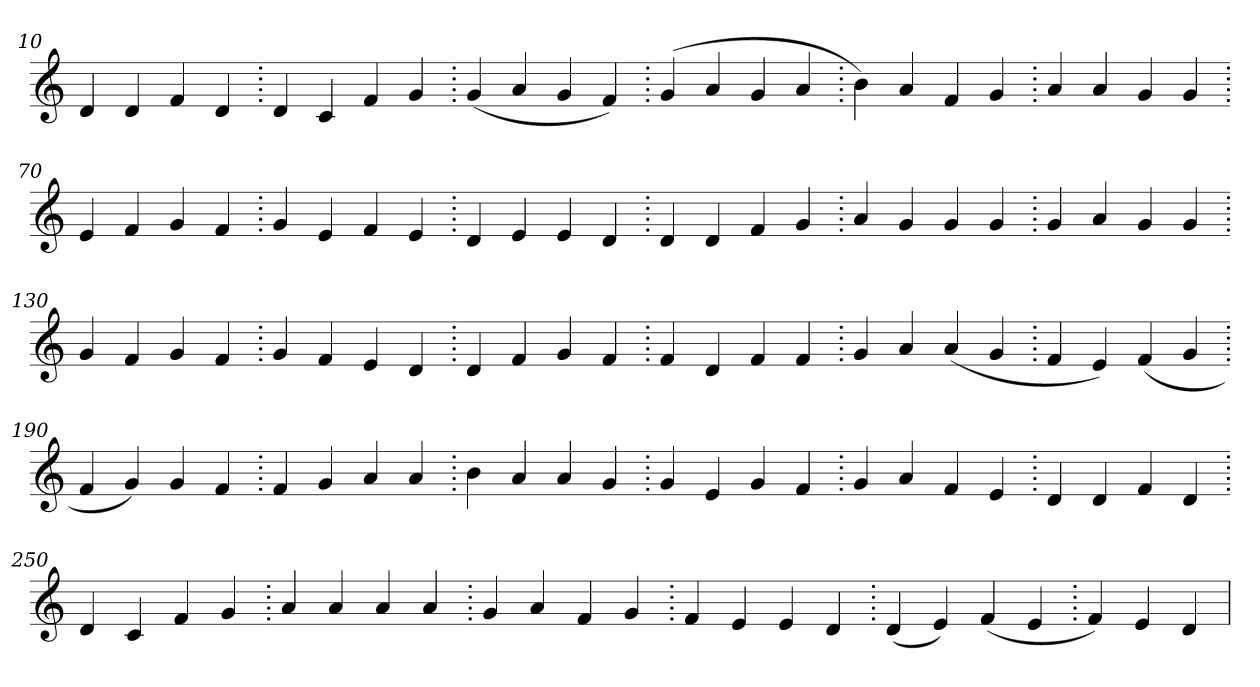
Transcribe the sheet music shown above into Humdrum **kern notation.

**kern
*part1
*staff1
*clefG2
=10.
4d
4d
4f
4d
=20.
4d
4c
4f
4g
=30.
(>4g
4a
4g
4f)
=40.
(>4g
4a
4g
4a
=50.
4b)
4a
4f
4g
=60.
4a
4a
4g
4g
=70.
4e
4f
4g
4f
=80.
4g
4e
4f
4e
=90.
4d
4e
4e
4d
=100.
4d
4d
4f
4g
=110.
4a
4g
4g
4g
=120.
4g
4a
4g
4g
=130.
4g
4f
4g
4f
=140.
4g
4f
4e
4d
=150.
4d
4f
4g
4f
=160.
4f
4d
4f
4f
=170.
4g
4a
(>4a
4g
=180.
4f
4e)
(>4f
4g
=190.
4f
4g)
4g
4f
=200.
4f
4g
4a
4a
=210.
4b
4a
4a
4g
=220.
4g
4e
4g
4f
=230.
4g
4a
4f
4e
=240.
4d
4d
4f
4d
=250.
4d
4c
4f
4g
=260.
4a
4a
4a
4a
=270.
4g
4a
4f
4g
=280.
4f
4e
4e
4d
=290.
(>4d
4e)
(>4f
4e
=300.
4f)
4e
4d
=
*-
